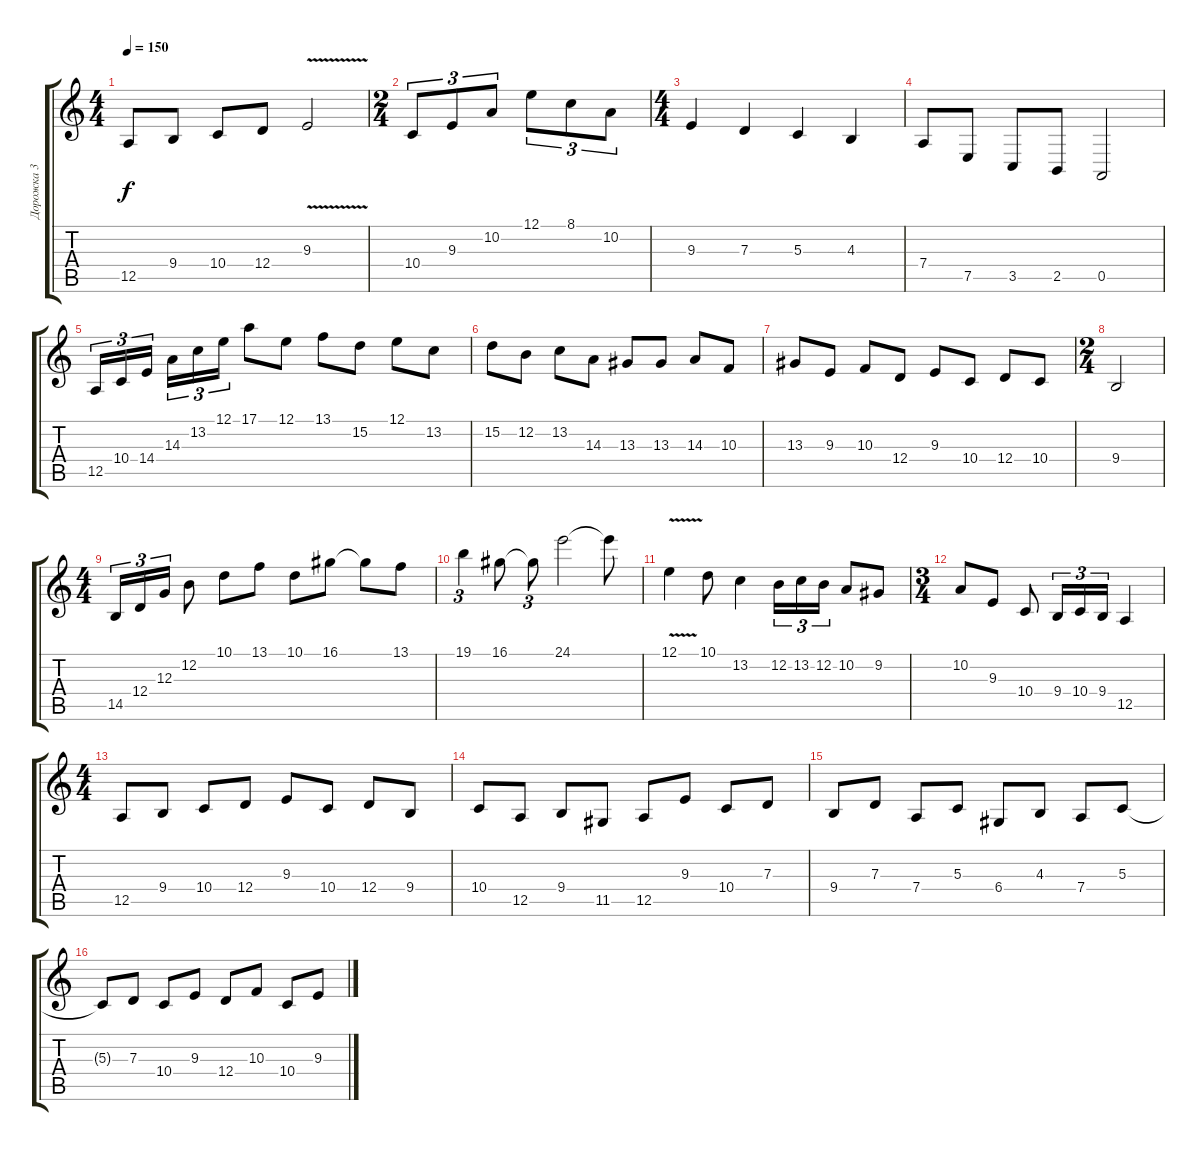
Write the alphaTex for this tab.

\track ("Дорожка 3" "Дорожка 3") {instrument violin}
\staff {score tabs}
\tuning (E4 B3 G3 D3 A2 E2) {hide}
\ts (4 4)
\tempo 150
\clef g2
\ks c
12.5.8{dy f} 9.4.8 10.4.8 12.4.8 9.3{v}.2 |
\ts (2 4)
10.4.8{tu (3 2)} 9.3.8{tu (3 2)} 10.2.8{tu (3 2)} 12.1.8{tu (3 2)} 8.1.8{tu (3 2)} 10.2.8{tu (3 2)} |
\ts (4 4)
9.3.4 7.3.4 5.3.4 4.3.4 |
7.4.8 7.5.8 3.5.8 2.5.8 0.5.2 |
12.5.16{tu (3 2)} 10.4.16{tu (3 2)} 14.4.16{tu (3 2) beam splitsecondary} 14.3.16{tu (3 2)} 13.2.16{tu (3 2)} 12.1.16{tu (3 2)} 17.1.8 12.1.8 13.1.8 15.2.8 12.1.8 13.2.8 |
15.2.8 12.2.8 13.2.8 14.3.8 13.3.8 13.3.8 14.3.8 10.3.8 |
13.3.8 9.3.8 10.3.8 12.4.8 9.3.8 10.4.8 12.4.8 10.4.8 |
\ts (2 4)
9.4.2 |
\ts (4 4)
14.5.16{tu (3 2)} 12.4.16{tu (3 2)} 12.3.16{tu (3 2)} 12.2.8 10.1.8 13.1.8 10.1.8 16.1.8 16.1{t}.8 13.1.8 |
19.1.4{tu (3 2)} 16.1.8 16.1{t}.8{tu (3 2)} 24.1.2 24.1{t}.8 |
12.1{v}.4 10.1.8 13.2.4 12.2.16{tu (3 2)} 13.2.16{tu (3 2)} 12.2.16{tu (3 2)} 10.2.8 9.2.8 |
\ts (3 4)
10.2.8 9.3.8 10.4.8 9.4.16{tu (3 2)} 10.4.16{tu (3 2)} 9.4.16{tu (3 2)} 12.5.4 |
\ts (4 4)
12.5.8 9.4.8 10.4.8 12.4.8 9.3.8 10.4.8 12.4.8 9.4.8 |
10.4.8 12.5.8 9.4.8 11.5.8 12.5.8 9.3.8 10.4.8 7.3.8 |
9.4.8 7.3.8 7.4.8 5.3.8 6.4.8 4.3.8 7.4.8 5.3.8 |
5.3{t}.8 7.3.8 10.4.8 9.3.8 12.4.8 10.3.8 10.4.8 9.3.8
